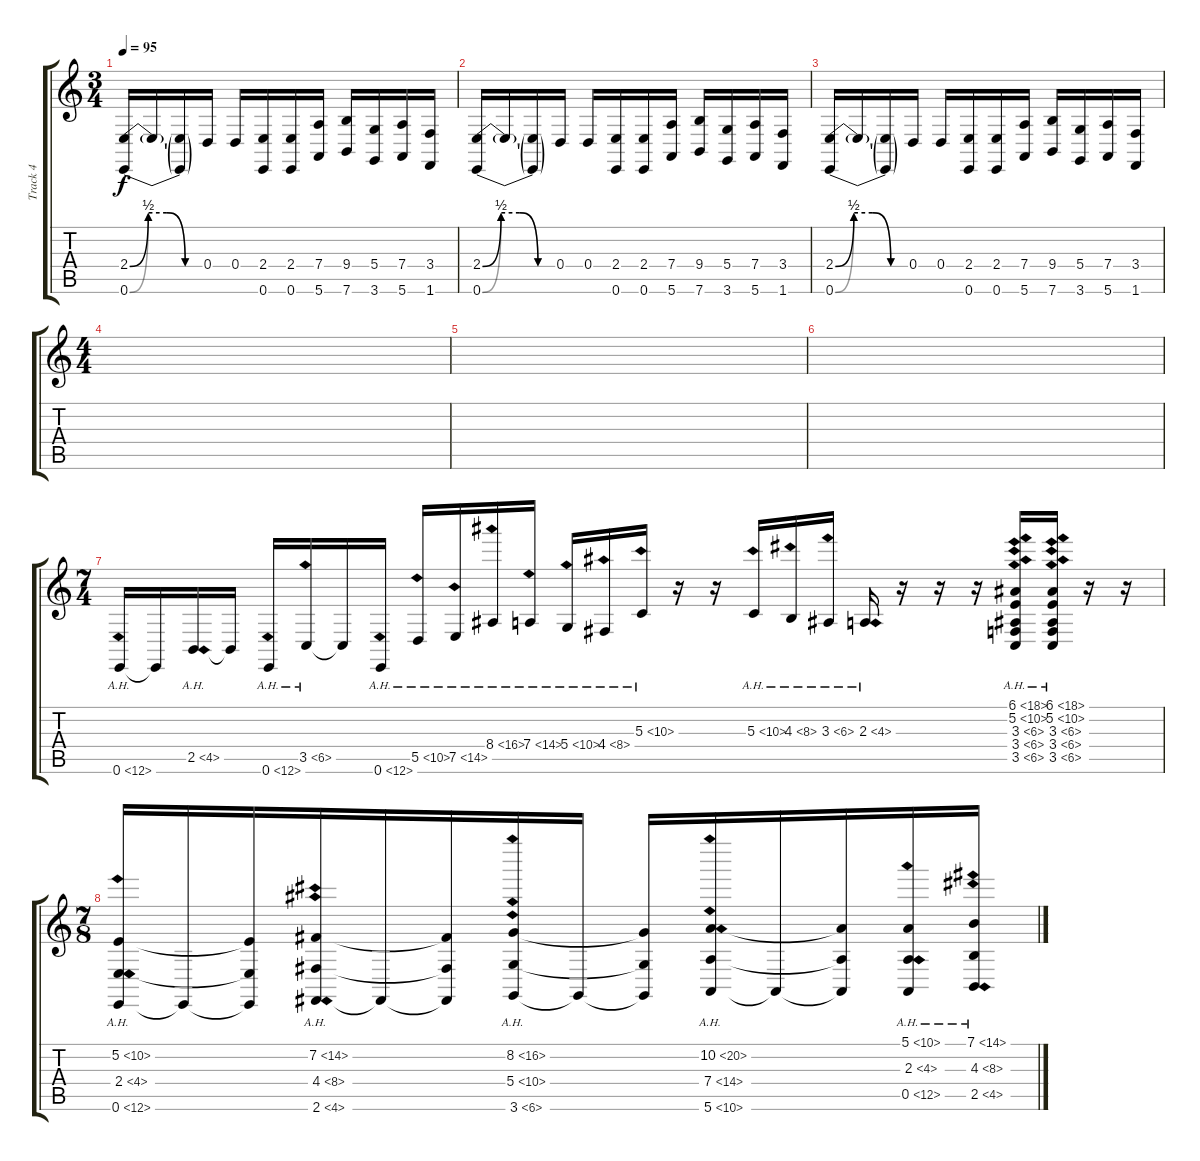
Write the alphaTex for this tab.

\track ("Track 4" "Track 4") {instrument stringensemble1}
\staff {score tabs}
\tuning (E4 B3 G3 D3 A2 E2) {hide}
\ts (3 4)
\tempo 95
\clef g2
\ks c
(2.4{be (custom 0 0 15 2 30 2 45 0 60 0)} 0.6{be (custom 0 0 15 2 30 2 45 0 60 0)}).16{dy f instrument lead2sawtooth} 2.4{t}.16 (2.4{t} 0.6{t}).16 0.4.16 0.4.16 (2.4 0.6).16 (2.4 0.6).16 (7.4 5.6).16 (9.4 7.6).16 (5.4 3.6).16 (7.4 5.6).16 (3.4 1.6).16 |
(2.4{be (custom 0 0 15 2 30 2 45 0 60 0)} 0.6{be (custom 0 0 15 2 30 2 45 0 60 0)}).16{instrument lead2sawtooth} 2.4{t}.16 (2.4{t} 0.6{t}).16 0.4.16 0.4.16 (2.4 0.6).16 (2.4 0.6).16 (7.4 5.6).16 (9.4 7.6).16 (5.4 3.6).16 (7.4 5.6).16 (3.4 1.6).16 |
(2.4{be (custom 0 0 15 2 30 2 45 0 60 0)} 0.6{be (custom 0 0 15 2 30 2 45 0 60 0)}).16{instrument lead2sawtooth} 2.4{t}.16 (2.4{t} 0.6{t}).16 0.4.16 0.4.16 (2.4 0.6).16 (2.4 0.6).16 (7.4 5.6).16 (9.4 7.6).16 (5.4 3.6).16 (7.4 5.6).16 (3.4 1.6).16 |
\ts (4 4)
|
|
|
\ts (7 4)
0.6{ah 12}.16{instrument electricgrandpiano} 0.6{t}.16 2.5{ah 2}.16 2.5{t}.16 0.6{ah 12}.16 3.5{ah 3}.16 3.5{t}.16 0.6{ah 12}.16 5.5{ah 5}.16 7.5{ah 7}.16 8.4{ah 8}.16 7.4{ah 7}.16 5.4{ah 5}.16 4.4{ah 4}.16 5.3{ah 5}.16 r.16 r.16 5.3{ah 5}.16 4.3{ah 4}.16 3.3{ah 3}.16 2.3{ah 2}.16 r.16 r.16 r.16 (6.1{ah 12} 5.2{ah 5} 3.3{ah 3} 3.4{ah 3} 3.5{ah 3}).16 (6.1{ah 12} 5.2{ah 5} 3.3{ah 3} 3.4{ah 3} 3.5{ah 3}).16 r.16 r.16 |
\ts (7 8)
(5.2{ah 5} 2.4{ah 2} 0.6{ah 12}).16{instrument stringensemble1} 0.6{t}.16 (5.2{t} 2.4{t} 0.6{t}).16 (7.2{ah 7} 4.4{ah 4} 2.6{ah 2}).16 2.6{t}.16 (7.2{t} 4.4{t} 2.6{t}).16 (8.2{ah 8} 5.4{ah 5} 3.6{ah 3}).16 3.6{t}.16 (8.2{t} 5.4{t} 3.6{t}).16 (10.2{ah 10} 7.4{ah 7} 5.6{ah 5}).16 5.6{t}.16 (10.2{t} 7.4{t} 5.6{t}).16 (5.1{ah 5} 2.3{ah 2} 0.5{ah 12}).16 (7.1{ah 7} 4.3{ah 4} 2.5{ah 2}).16
